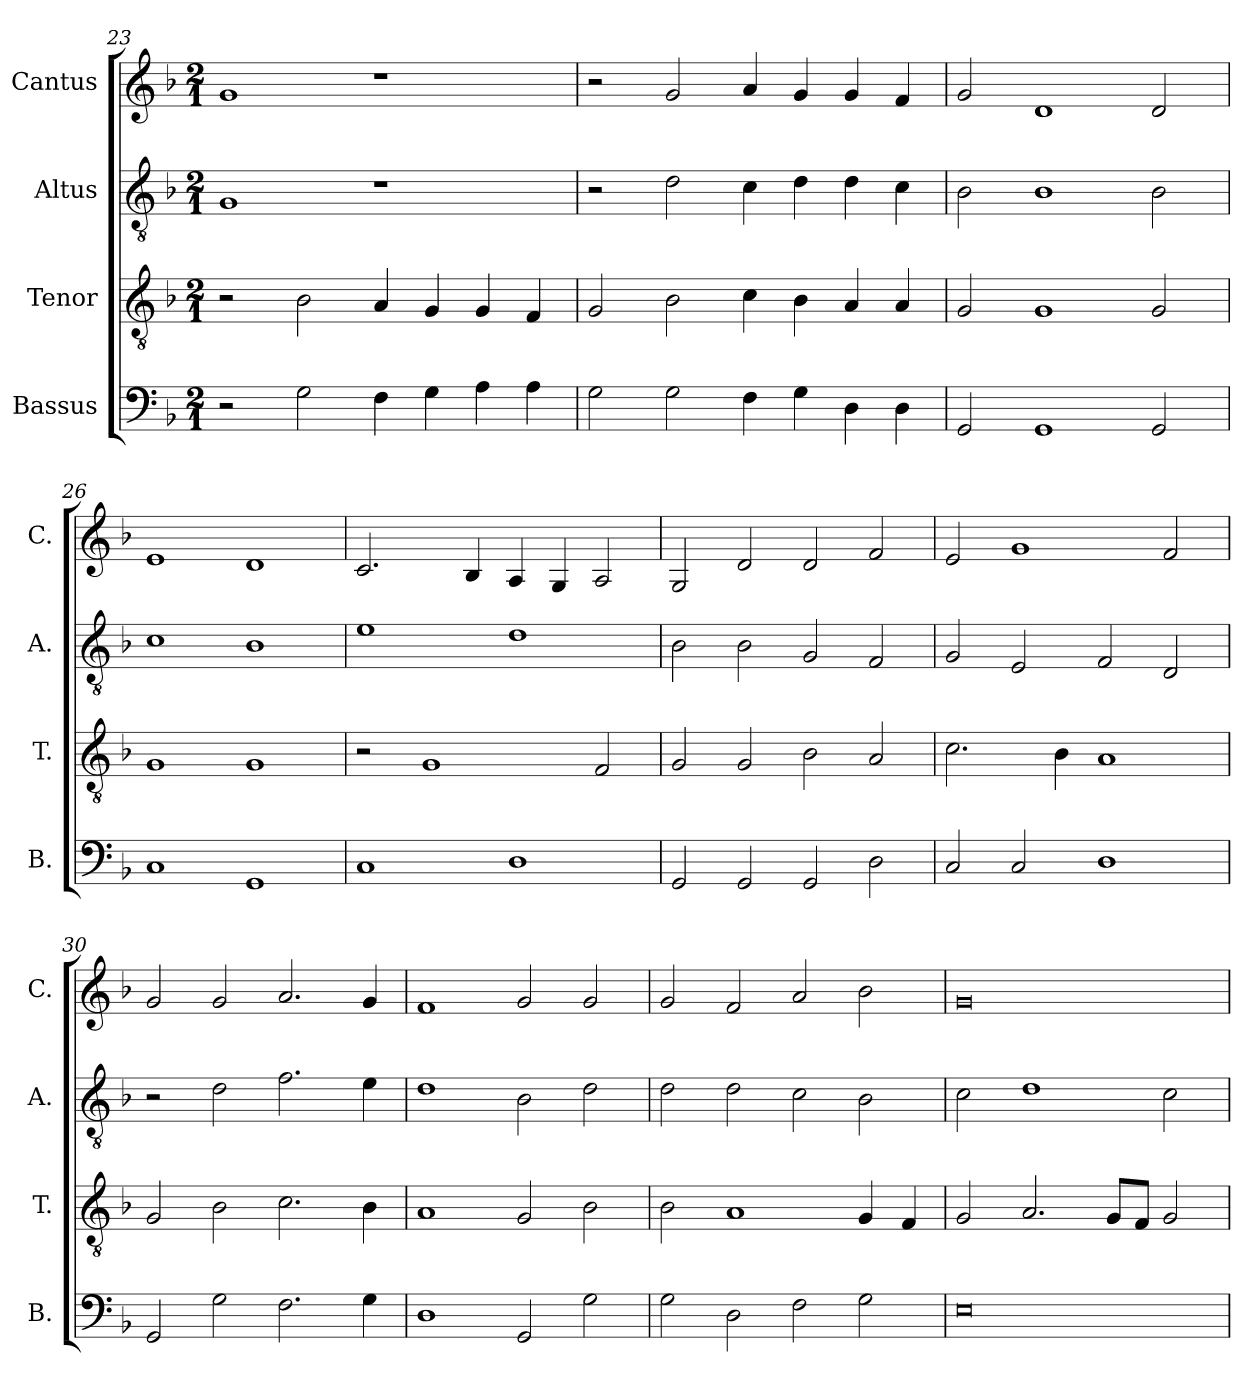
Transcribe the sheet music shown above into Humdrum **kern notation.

**kern	**kern	**kern	**kern
*part4	*part3	*part2	*part1
*staff4	*staff3	*staff2	*staff1
*I"Bassus	*I"Tenor	*I"Altus	*I"Cantus
*I'B.	*I'T.	*I'A.	*I'C.
*clefF4	*clefGv2	*clefGv2	*clefG2
*k[b-]	*k[b-]	*k[b-]	*k[b-]
*M2/1	*M2/1	*M2/1	*M2/1
=23	=23	=23	=23
2r	2r	1G	1g
2G\	2B-\	.	.
4F\	4A/	1r	1r
4G\	4G/	.	.
4A\	4G/	.	.
4A\	4F/	.	.
=24	=24	=24	=24
2G\	2G/	2r	2r
2G\	2B-\	2d\	2g/
4F\	4c\	4c\	4a/
4G\	4B-\	4d\	4g/
4D\	4A/	4d\	4g/
4D\	4A/	4c\	4f/
=25	=25	=25	=25
2GG/	2G/	2B-\	2g/
1GG	1G	1B-	1d
2GG/	2G/	2B-\	2d/
=26	=26	=26	=26
1C	1G	1c	1e
1GG	1G	1B-	1d
=27	=27	=27	=27
1C	2r	1e	2.c/
.	1G	.	.
.	.	.	4B-/
1D	.	1d	4A/
.	.	.	4G/
.	2F/	.	2A/
=28	=28	=28	=28
2GG/	2G/	2B-\	2G/
2GG/	2G/	2B-\	2d/
2GG/	2B-\	2G/	2d/
2D\	2A/	2F/	2f/
=29	=29	=29	=29
2C/	2.c\	2G/	2e/
2C/	.	2E/	1g
.	4B-\	.	.
1D	1A	2F/	.
.	.	2D/	2f/
=30	=30	=30	=30
2GG/	2G/	2r	2g/
2G\	2B-\	2d\	2g/
2.F\	2.c\	2.f\	2.a/
4G\	4B-\	4e\	4g/
=31	=31	=31	=31
1D	1A	1d	1f
2GG/	2G/	2B-\	2g/
2G\	2B-\	2d\	2g/
=32	=32	=32	=32
2G\	2B-\	2d\	2g/
2D\	1A	2d\	2f/
2F\	.	2c\	2a/
2G\	4G/	2B-\	2b-\
.	4F/	.	.
=33	=33	=33	=33
0E	2G/	2c\	0g
.	2.A/	1d	.
.	8G/L	.	.
.	8F/J	.	.
.	2G/	2c\	.
=	=	=	=
*-	*-	*-	*-
